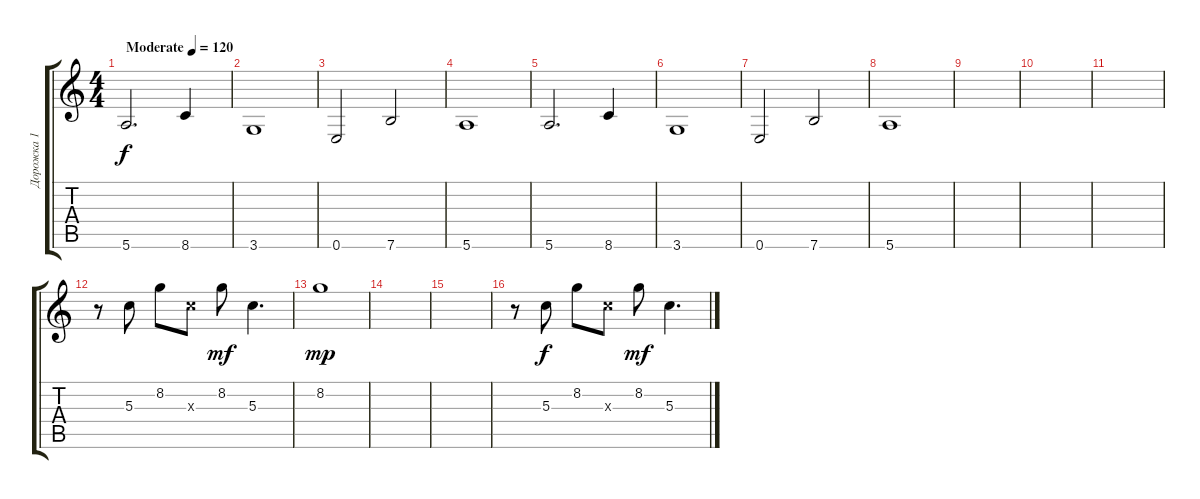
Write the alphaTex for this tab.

\track ("Дорожка 1" "Дорожка 1") {instrument distortionguitar}
\staff {score tabs}
\tuning (E4 B3 G3 D3 A2 E2) {hide}
\ts (4 4)
\tempo (120 "Moderate")
\clef g2
\ks c
5.6.2{d dy f instrument distortionguitar} 8.6.4 |
3.6.1 |
0.6.2 7.6.2 |
5.6.1 |
5.6.2{d} 8.6.4 |
3.6.1 |
0.6.2 7.6.2 |
5.6.1 |
|
|
|
r.8 5.3.8 8.2.8 5.3{x}.8 8.2.8{dy mf} 5.3.4{d} |
8.2.1{dy mp} |
|
|
r.8 5.3.8{dy f} 8.2.8 5.3{x}.8 8.2.8{dy mf} 5.3.4{d}
